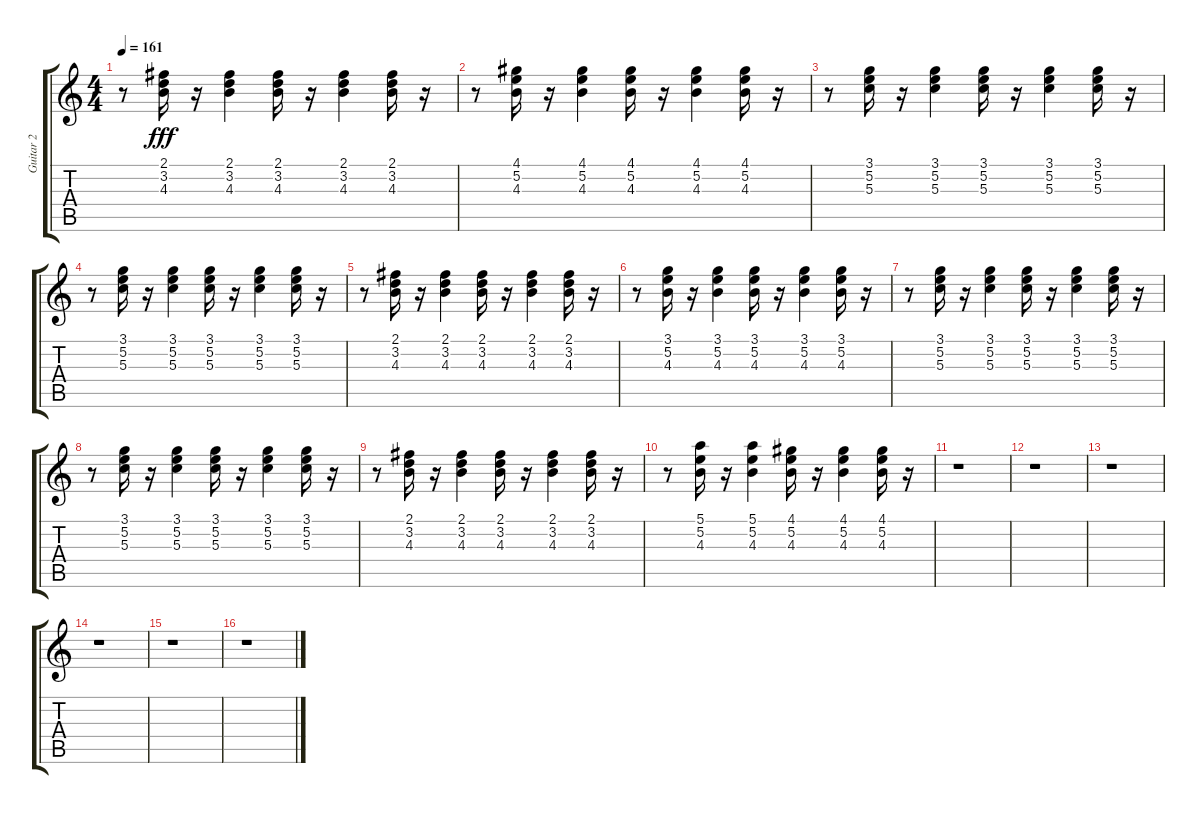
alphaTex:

\track ("Guitar 2" "Guitar 2") {instrument acousticguitarsteel}
\staff {score tabs}
\tuning (E4 B3 G3 D3 A2 E2) {hide}
\ts (4 4)
\tempo 161
\clef g2
\ks c
r.8{dy fff} (2.1 3.2 4.3).16 r.16 (2.1 3.2 4.3).4 (2.1 3.2 4.3).16 r.16 (2.1 3.2 4.3).4 (2.1 3.2 4.3).16 r.16 |
r.8 (4.1 5.2 4.3).16 r.16 (4.1 5.2 4.3).4 (4.1 5.2 4.3).16 r.16 (4.1 5.2 4.3).4 (4.1 5.2 4.3).16 r.16 |
r.8 (3.1 5.2 5.3).16 r.16 (3.1 5.2 5.3).4 (3.1 5.2 5.3).16 r.16 (3.1 5.2 5.3).4 (3.1 5.2 5.3).16 r.16 |
r.8 (3.1 5.2 5.3).16 r.16 (3.1 5.2 5.3).4 (3.1 5.2 5.3).16 r.16 (3.1 5.2 5.3).4 (3.1 5.2 5.3).16 r.16 |
r.8 (2.1 3.2 4.3).16 r.16 (2.1 3.2 4.3).4 (2.1 3.2 4.3).16 r.16 (2.1 3.2 4.3).4 (2.1 3.2 4.3).16 r.16 |
r.8 (3.1 5.2 4.3).16 r.16 (3.1 5.2 4.3).4 (3.1 5.2 4.3).16 r.16 (3.1 5.2 4.3).4 (3.1 5.2 4.3).16 r.16 |
r.8 (3.1 5.2 5.3).16 r.16 (3.1 5.2 5.3).4 (3.1 5.2 5.3).16 r.16 (3.1 5.2 5.3).4 (3.1 5.2 5.3).16 r.16 |
r.8 (3.1 5.2 5.3).16 r.16 (3.1 5.2 5.3).4 (3.1 5.2 5.3).16 r.16 (3.1 5.2 5.3).4 (3.1 5.2 5.3).16 r.16 |
r.8 (2.1 3.2 4.3).16 r.16 (2.1 3.2 4.3).4 (2.1 3.2 4.3).16 r.16 (2.1 3.2 4.3).4 (2.1 3.2 4.3).16 r.16 |
r.8 (5.1 5.2 4.3).16 r.16 (5.1 5.2 4.3).4 (4.1 5.2 4.3).16 r.16 (4.1 5.2 4.3).4 (4.1 5.2 4.3).16 r.16 |
r.1 |
r.1 |
r.1 |
r.1 |
r.1 |
r.1
